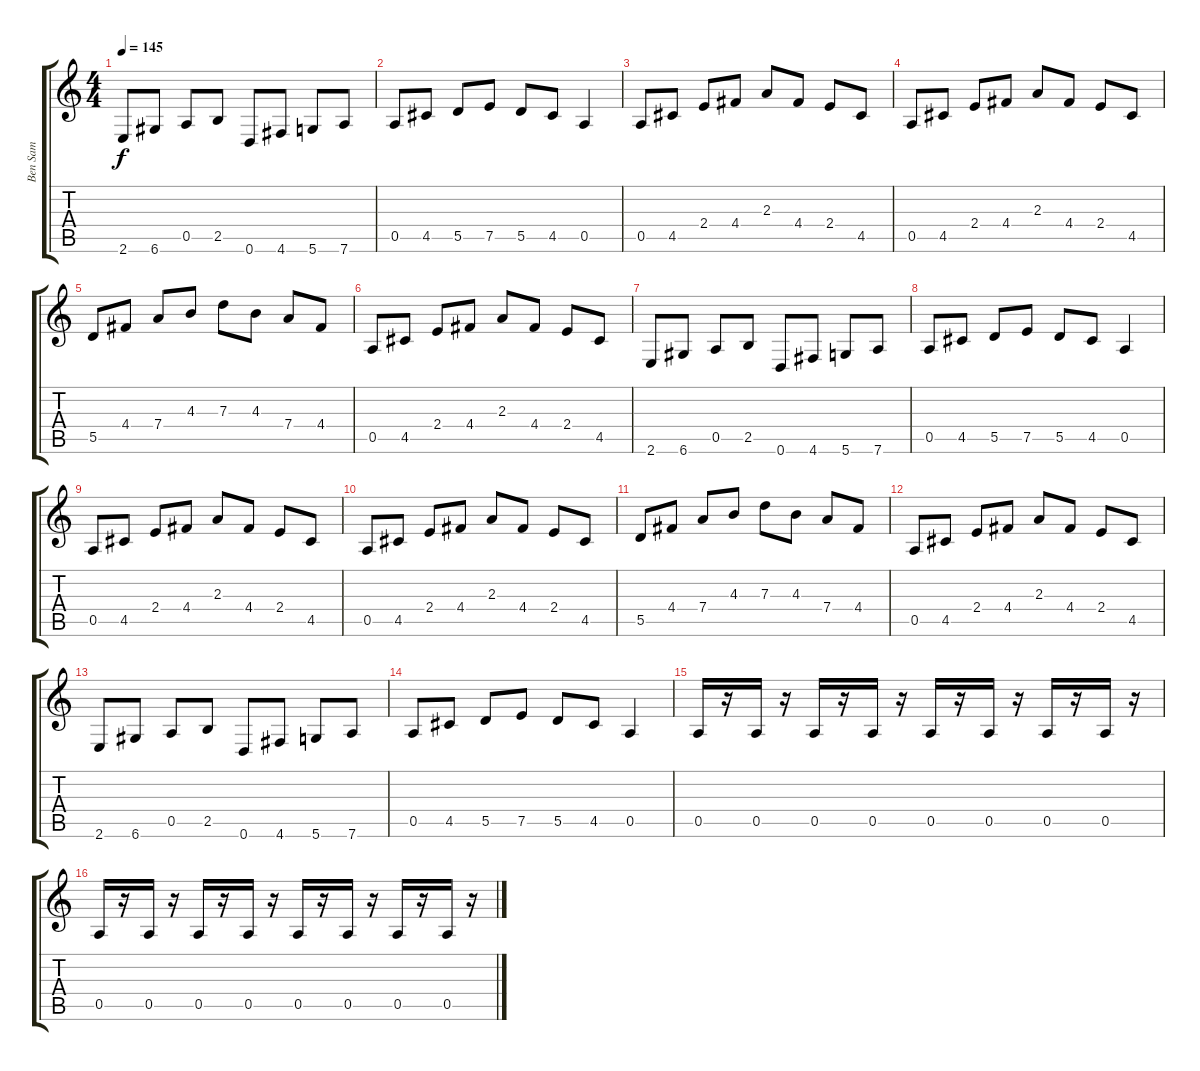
\track ("Ben Sam" "Ben Sam") {instrument electricbassfinger}
\staff {score tabs}
\tuning (E4 B3 G3 D3 A2 D2) {hide}
\ts (4 4)
\tempo 145
\clef g2
\ks c
2.6.8{dy f} 6.6.8 0.5.8 2.5.8 0.6.8 4.6.8 5.6.8 7.6.8 |
0.5.8 4.5.8 5.5.8 7.5.8 5.5.8 4.5.8 0.5.4 |
0.5.8 4.5.8 2.4.8 4.4.8 2.3.8 4.4.8 2.4.8 4.5.8 |
0.5.8 4.5.8 2.4.8 4.4.8 2.3.8 4.4.8 2.4.8 4.5.8 |
5.5.8 4.4.8 7.4.8 4.3.8 7.3.8 4.3.8 7.4.8 4.4.8 |
0.5.8 4.5.8 2.4.8 4.4.8 2.3.8 4.4.8 2.4.8 4.5.8 |
2.6.8 6.6.8 0.5.8 2.5.8 0.6.8 4.6.8 5.6.8 7.6.8 |
0.5.8 4.5.8 5.5.8 7.5.8 5.5.8 4.5.8 0.5.4 |
0.5.8 4.5.8 2.4.8 4.4.8 2.3.8 4.4.8 2.4.8 4.5.8 |
0.5.8 4.5.8 2.4.8 4.4.8 2.3.8 4.4.8 2.4.8 4.5.8 |
5.5.8 4.4.8 7.4.8 4.3.8 7.3.8 4.3.8 7.4.8 4.4.8 |
0.5.8 4.5.8 2.4.8 4.4.8 2.3.8 4.4.8 2.4.8 4.5.8 |
2.6.8 6.6.8 0.5.8 2.5.8 0.6.8 4.6.8 5.6.8 7.6.8 |
0.5.8 4.5.8 5.5.8 7.5.8 5.5.8 4.5.8 0.5.4 |
0.5.16 r.16 0.5.16 r.16 0.5.16 r.16 0.5.16 r.16 0.5.16 r.16 0.5.16 r.16 0.5.16 r.16 0.5.16 r.16 |
0.5.16 r.16 0.5.16 r.16 0.5.16 r.16 0.5.16 r.16 0.5.16 r.16 0.5.16 r.16 0.5.16 r.16 0.5.16 r.16
